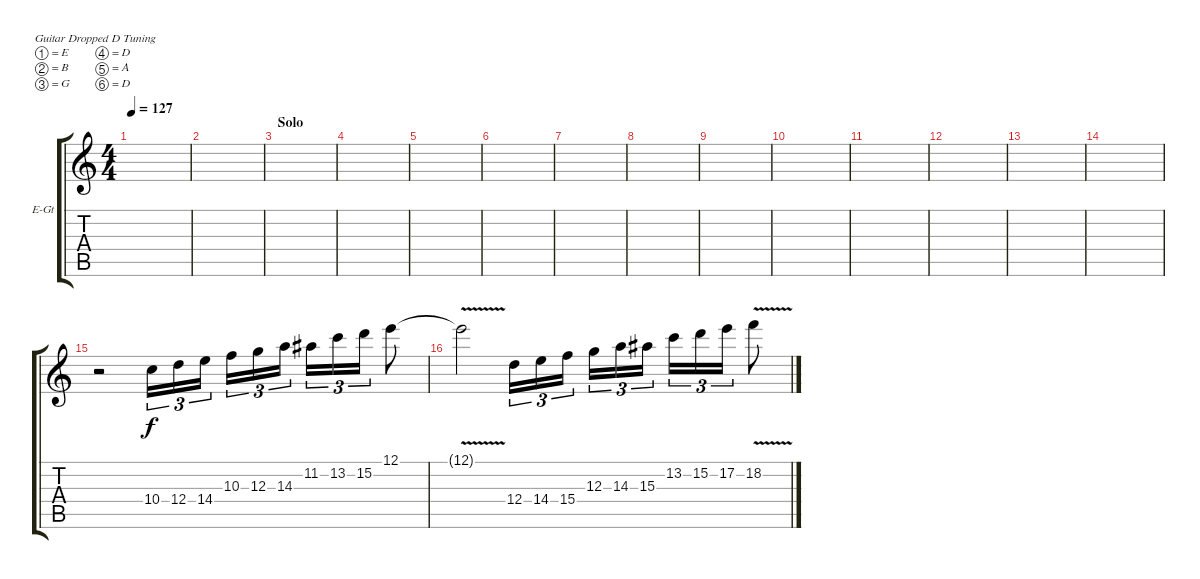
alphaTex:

\defaultSystemsLayout 4
\bracketExtendMode groupsimilarinstruments
\firstSystemTrackNameOrientation horizontal
\otherSystemsTrackNameOrientation horizontal
\track ("Lead Guitar (Left)" "E-Gt") {instrument distortionguitar}
\staff {score tabs}
\tuning (E4 B3 G3 D3 A2 D2)
\ts (4 4)
\tempo 127
\clef g2
\scale
0.333333
\ks c
|
\scale
0.333333 |
\section ("" "Solo")
\scale
0.333333 |
\scale
0.333333 |
\scale
0.333333 |
\scale
0.333333 |
\scale
0.333333 |
\scale
0.333333 |
\scale
0.333333 |
\scale
0.333333 |
\scale
0.333333 |
\scale
0.333333 |
\scale
0.333333 |
\scale
0.333333 |
\scale
0.333333 r.2 10.4.16{tu (3 2)} 12.4.16{tu (3 2)} 14.4.16{tu (3 2)} 10.3.16{tu (3 2)} 12.3.16{tu (3 2)} 14.3.16{tu (3 2)} 11.2.16{tu (3 2)} 13.2.16{tu (3 2)} 15.2.16{tu (3 2)} 12.1.8 |
\scale
0.333333 12.1{v t}.2 12.4.16{tu (3 2)} 14.4.16{tu (3 2)} 15.4.16{tu (3 2)} 12.3.16{tu (3 2)} 14.3.16{tu (3 2)} 15.3.16{tu (3 2)} 13.2.16{tu (3 2)} 15.2.16{tu (3 2)} 17.2.16{tu (3 2)} 18.2{v}.8
